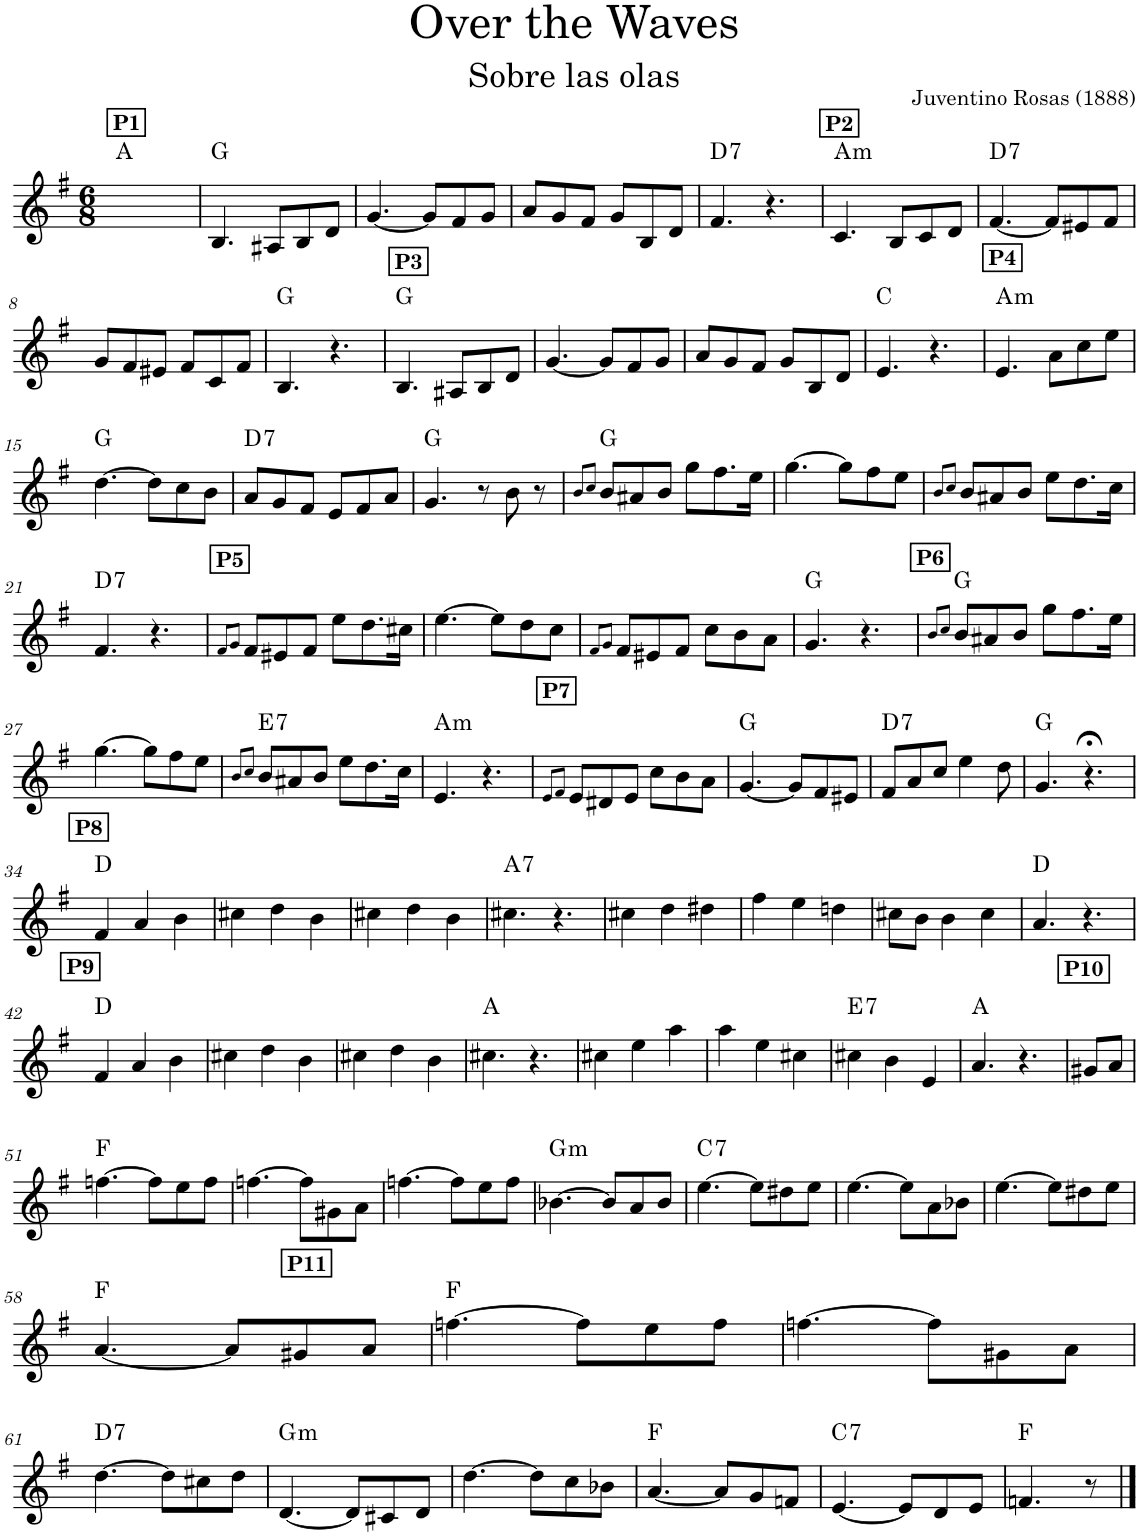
**kern	**harte
*part1	*part1
*staff1	*
*I"Piano	*
*I'Pno	*
*clefG2	*
*k[f#]	*
*G:	*
*M6/8	*
=1	=1
2.ryy	A:maj
!!LO:REH:place=s1:a:B:cj:t=P1
=2	=2
4.B/	G:maj
8A#X/L	.
8B/	.
8d/J	.
=3	=3
[4.g/	.
8g/L]	.
8f#/	.
8g/J	.
=4	=4
8a/L	.
8g/	.
8f#/J	.
8g/L	.
8B/	.
8d/J	.
=5	=5
!	!LO:H:kt=7
4.f#/	D:7
4.r	.
!!LO:REH:place=s1:a:B:cj:t=P2
=6	=6
!	!LO:H:kt=m
4.c/	A:min
8B/L	.
8c/	.
8d/J	.
=7	=7
!	!LO:H:kt=7
[4.f#/	D:7
8f#/L]	.
8e#X/	.
8f#/J	.
!!LO:LB:g=z
=8	=8
8g/L	.
8f#/	.
8e#X/J	.
8f#/L	.
8c/	.
8f#/J	.
=9	=9
4.B/	G:maj
4.r	.
!!LO:REH:place=s1:a:B:cj:t=P3
=10	=10
4.B/	G:maj
8A#X/L	.
8B/	.
8d/J	.
=11	=11
[4.g/	.
8g/L]	.
8f#/	.
8g/J	.
=12	=12
8a/L	.
8g/	.
8f#/J	.
8g/L	.
8B/	.
8d/J	.
=13	=13
4.e/	C:maj
4.r	.
!!LO:REH:place=s1:a:B:cj:t=P4
=14	=14
!	!LO:H:kt=m
4.e/	A:min
8a\L	.
8cc\	.
8ee\J	.
!!LO:LB:g=z
=15	=15
[4.dd\	G:maj
8dd\L]	.
8cc\	.
8b\J	.
=16	=16
!	!LO:H:kt=7
8a/L	D:7
8g/	.
8f#/J	.
8e/L	.
8f#/	.
8a/J	.
=17	=17
4.g/	G:maj
8r	.
8b\	.
8r	.
=18	=18
8qb/L	.
8qcc/J	.
8b/L	G:maj
8a#X/	.
8b/J	.
8gg\L	.
8.ff#\	.
16ee\Jk	.
=19	=19
[4.gg\	.
8gg\L]	.
8ff#\	.
8ee\J	.
=20	=20
8qb/L	.
8qcc/J	.
8b/L	.
8a#X/	.
8b/J	.
8ee\L	.
8.dd\	.
16cc\Jk	.
!!LO:LB:g=z
=21	=21
!	!LO:H:kt=7
4.f#/	D:7
4.r	.
!!LO:REH:place=s1:a:B:cj:t=P5
=22	=22
8qf#/L	.
8qg/J	.
8f#/L	.
8e#X/	.
8f#/J	.
8ee\L	.
8.dd\	.
16cc#X\Jk	.
=23	=23
[4.ee\	.
8ee\L]	.
8dd\	.
8cc\J	.
=24	=24
8qf#/L	.
8qg/J	.
8f#/L	.
8e#X/	.
8f#/J	.
8cc\L	.
8b\	.
8a\J	.
=25	=25
4.g/	G:maj
4.r	.
!!LO:REH:place=s1:a:B:cj:t=P6
=26	=26
8qb/L	.
8qcc/J	.
8b/L	G:maj
8a#X/	.
8b/J	.
8gg\L	.
8.ff#\	.
16ee\Jk	.
!!LO:LB:g=z
=27	=27
[4.gg\	.
8gg\L]	.
8ff#\	.
8ee\J	.
=28	=28
8qb/L	.
8qcc/J	.
!	!LO:H:kt=7
8b/L	E:7
8a#X/	.
8b/J	.
8ee\L	.
8.dd\	.
16cc\Jk	.
=29	=29
!	!LO:H:kt=m
4.e/	A:min
4.r	.
!!LO:REH:place=s1:a:B:cj:t=P7
=30	=30
8qe/L	.
8qf#/J	.
8e/L	.
8d#X/	.
8e/J	.
8cc\L	.
8b\	.
8a\J	.
=31	=31
[4.g/	G:maj
8g/L]	.
8f#/	.
8e#X/J	.
=32	=32
!	!LO:H:kt=7
8f#/L	D:7
8a/	.
8cc/J	.
4ee\	.
8dd\	.
=33	=33
4.g/	G:maj
4.r;<	.
!!LO:LB:g=z
!!LO:REH:place=s1:a:B:cj:t=P8
=34	=34
4f#/	D:maj
4a/	.
4b\	.
=35	=35
4cc#X\	.
4dd\	.
4b\	.
=36	=36
4cc#X\	.
4dd\	.
4b\	.
=37	=37
!	!LO:H:kt=7
4.cc#X\	A:7
4.r	.
=38	=38
4cc#X\	.
4dd\	.
4dd#X\	.
=39	=39
4ff#\	.
4ee\	.
4ddn\	.
=40	=40
8cc#X\L	.
8b\J	.
4b\	.
4cc#\	.
=41	=41
4.a/	D:maj
4.r	.
!!LO:LB:g=z
!!LO:REH:place=s1:a:B:cj:t=P9
=42	=42
4f#/	D:maj
4a/	.
4b\	.
=43	=43
4cc#X\	.
4dd\	.
4b\	.
=44	=44
4cc#X\	.
4dd\	.
4b\	.
=45	=45
4.cc#X\	A:maj
4.r	.
=46	=46
4cc#X\	.
4ee\	.
4aa\	.
=47	=47
4aa\	.
4ee\	.
4cc#X\	.
=48	=48
!	!LO:H:kt=7
4cc#X\	E:7
4b\	.
4e/	.
=49	=49
4.a/	A:maj
4.r	.
!!LO:REH:place=s1:a:B:cj:t=P10
=50	=50
8g#X/L	.
8a/J	.
!!LO:LB:g=z
=51	=51
[4.ffn\	F:maj
8ff\L]	.
8ee\	.
8ff\J	.
=52	=52
[4.ffn\	.
8ff\L]	.
8g#X\	.
8a\J	.
=53	=53
[4.ffn\	.
8ff\L]	.
8ee\	.
8ff\J	.
=54	=54
!	!LO:H:kt=m
[4.b-X\	G:min
8b-/L]	.
8a/	.
8b-/J	.
=55	=55
!	!LO:H:kt=7
[4.ee\	C:7
8ee\L]	.
8dd#X\	.
8ee\J	.
=56	=56
[4.ee\	.
8ee\L]	.
8a\	.
8b-X\J	.
=57	=57
[4.ee\	.
8ee\L]	.
8dd#X\	.
8ee\J	.
!!LO:LB:g=z
!!LO:REH:place=s1:a:B:cj:t=P11:qo=2
=58	=58
[4.a/	F:maj
8a/L]	.
8g#X/	.
8a/J	.
=59	=59
[4.ffn\	F:maj
8ff\L]	.
8ee\	.
8ff\J	.
=60	=60
[4.ffn\	.
8ff\L]	.
8g#X\	.
8a\J	.
!!LO:LB:g=z
=61	=61
!	!LO:H:kt=7
[4.dd\	D:7
8dd\L]	.
8cc#X\	.
8dd\J	.
=62	=62
!	!LO:H:kt=m
[4.d/	G:min
8d/L]	.
8c#X/	.
8d/J	.
=63	=63
[4.dd\	.
8dd\L]	.
8cc\	.
8b-X\J	.
=64	=64
[4.a/	F:maj
8a/L]	.
8g/	.
8fn/J	.
=65	=65
!	!LO:H:kt=7
[4.e/	C:7
8e/L]	.
8d/	.
8e/J	.
=66	=66
4.fn/	F:maj
8r	.
==	==
*-	*-
